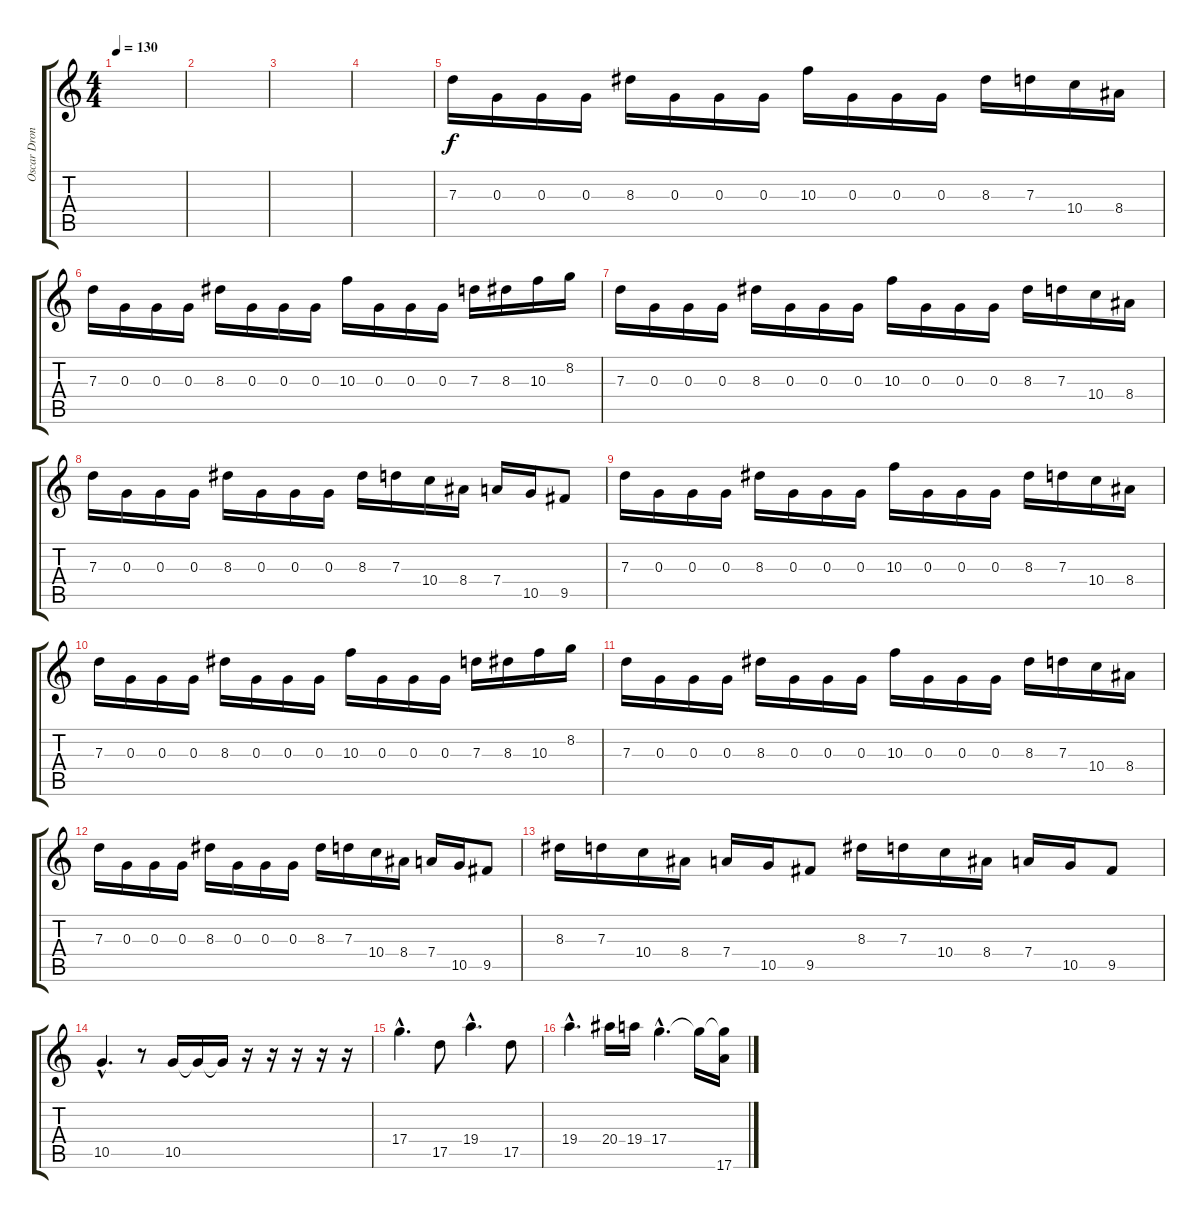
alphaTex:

\track ("Oscar Dronjak - Lead Guitar" "Oscar Dron") {instrument distortionguitar}
\staff {score tabs}
\tuning (E4 B3 G3 D3 A2 E2) {hide}
\ts (4 4)
\tempo 130
\clef g2
\ks c
|
|
|
|
7.3.16 0.3.16 0.3.16 0.3.16 8.3.16 0.3.16 0.3.16 0.3.16 10.3.16 0.3.16 0.3.16 0.3.16 8.3.16 7.3.16 10.4.16 8.4.16 |
7.3.16 0.3.16 0.3.16 0.3.16 8.3.16 0.3.16 0.3.16 0.3.16 10.3.16 0.3.16 0.3.16 0.3.16 7.3.16 8.3.16 10.3.16 8.2.16 |
7.3.16 0.3.16 0.3.16 0.3.16 8.3.16 0.3.16 0.3.16 0.3.16 10.3.16 0.3.16 0.3.16 0.3.16 8.3.16 7.3.16 10.4.16 8.4.16 |
7.3.16 0.3.16 0.3.16 0.3.16 8.3.16 0.3.16 0.3.16 0.3.16 8.3.16 7.3.16 10.4.16 8.4.16 7.4.16 10.5.16 9.5.8 |
7.3.16 0.3.16 0.3.16 0.3.16 8.3.16 0.3.16 0.3.16 0.3.16 10.3.16 0.3.16 0.3.16 0.3.16 8.3.16 7.3.16 10.4.16 8.4.16 |
7.3.16 0.3.16 0.3.16 0.3.16 8.3.16 0.3.16 0.3.16 0.3.16 10.3.16 0.3.16 0.3.16 0.3.16 7.3.16 8.3.16 10.3.16 8.2.16 |
7.3.16 0.3.16 0.3.16 0.3.16 8.3.16 0.3.16 0.3.16 0.3.16 10.3.16 0.3.16 0.3.16 0.3.16 8.3.16 7.3.16 10.4.16 8.4.16 |
7.3.16 0.3.16 0.3.16 0.3.16 8.3.16 0.3.16 0.3.16 0.3.16 8.3.16 7.3.16 10.4.16 8.4.16 7.4.16 10.5.16 9.5.8 |
8.3.16 7.3.16 10.4.16 8.4.16 7.4.16 10.5.16 9.5.8 8.3.16 7.3.16 10.4.16 8.4.16 7.4.16 10.5.16 9.5.8 |
10.5{hac}.4{d} r.8 10.5.16 10.5{t}.16 10.5{t}.16 r.16 r.16 r.16 r.16 r.16 |
17.4{hac}.4{d} 17.5.8 19.4{hac}.4{d} 17.5.8 |
19.4{hac}.4{d} 20.4.16 19.4.16 17.4{hac}.4{d} 17.4{t}.16 (17.4{t} 17.6).16
